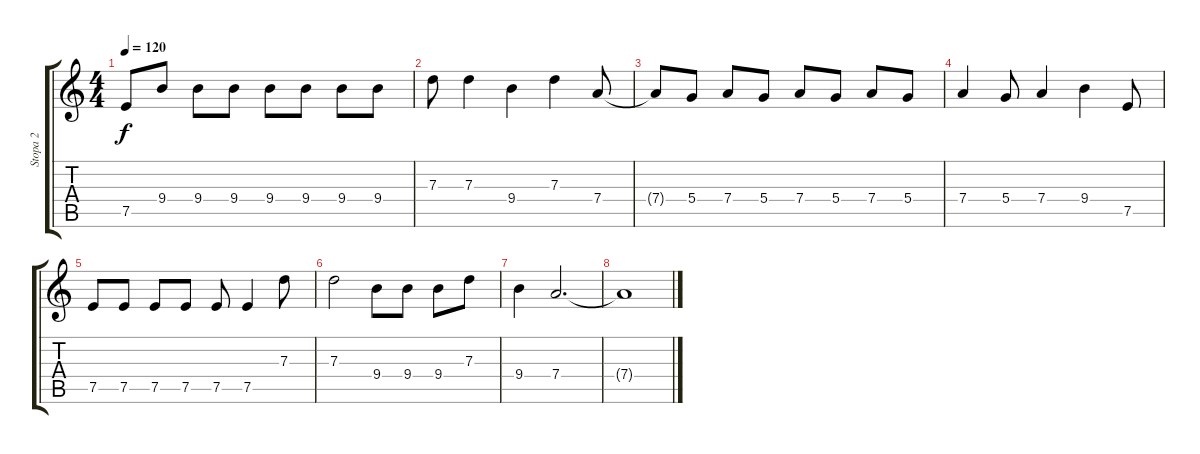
\track ("Stopa 2" "Stopa 2") {instrument acousticguitarsteel}
\staff {score tabs}
\tuning (E4 B3 G3 D3 A2 E2) {hide}
\ts (4 4)
\tempo 120
\clef g2
\ks c
7.5.8{dy f} 9.4.8 9.4.8 9.4.8 9.4.8 9.4.8 9.4.8 9.4.8 |
7.3.8 7.3.4 9.4.4 7.3.4 7.4.8 |
7.4{t}.8 5.4.8 7.4.8 5.4.8 7.4.8 5.4.8 7.4.8 5.4.8 |
7.4.4 5.4.8 7.4.4 9.4.4 7.5.8 |
7.5.8 7.5.8 7.5.8 7.5.8 7.5.8 7.5.4 7.3.8 |
7.3.2 9.4.8 9.4.8 9.4.8 7.3.8 |
9.4.4 7.4.2{d} |
7.4{t}.1
